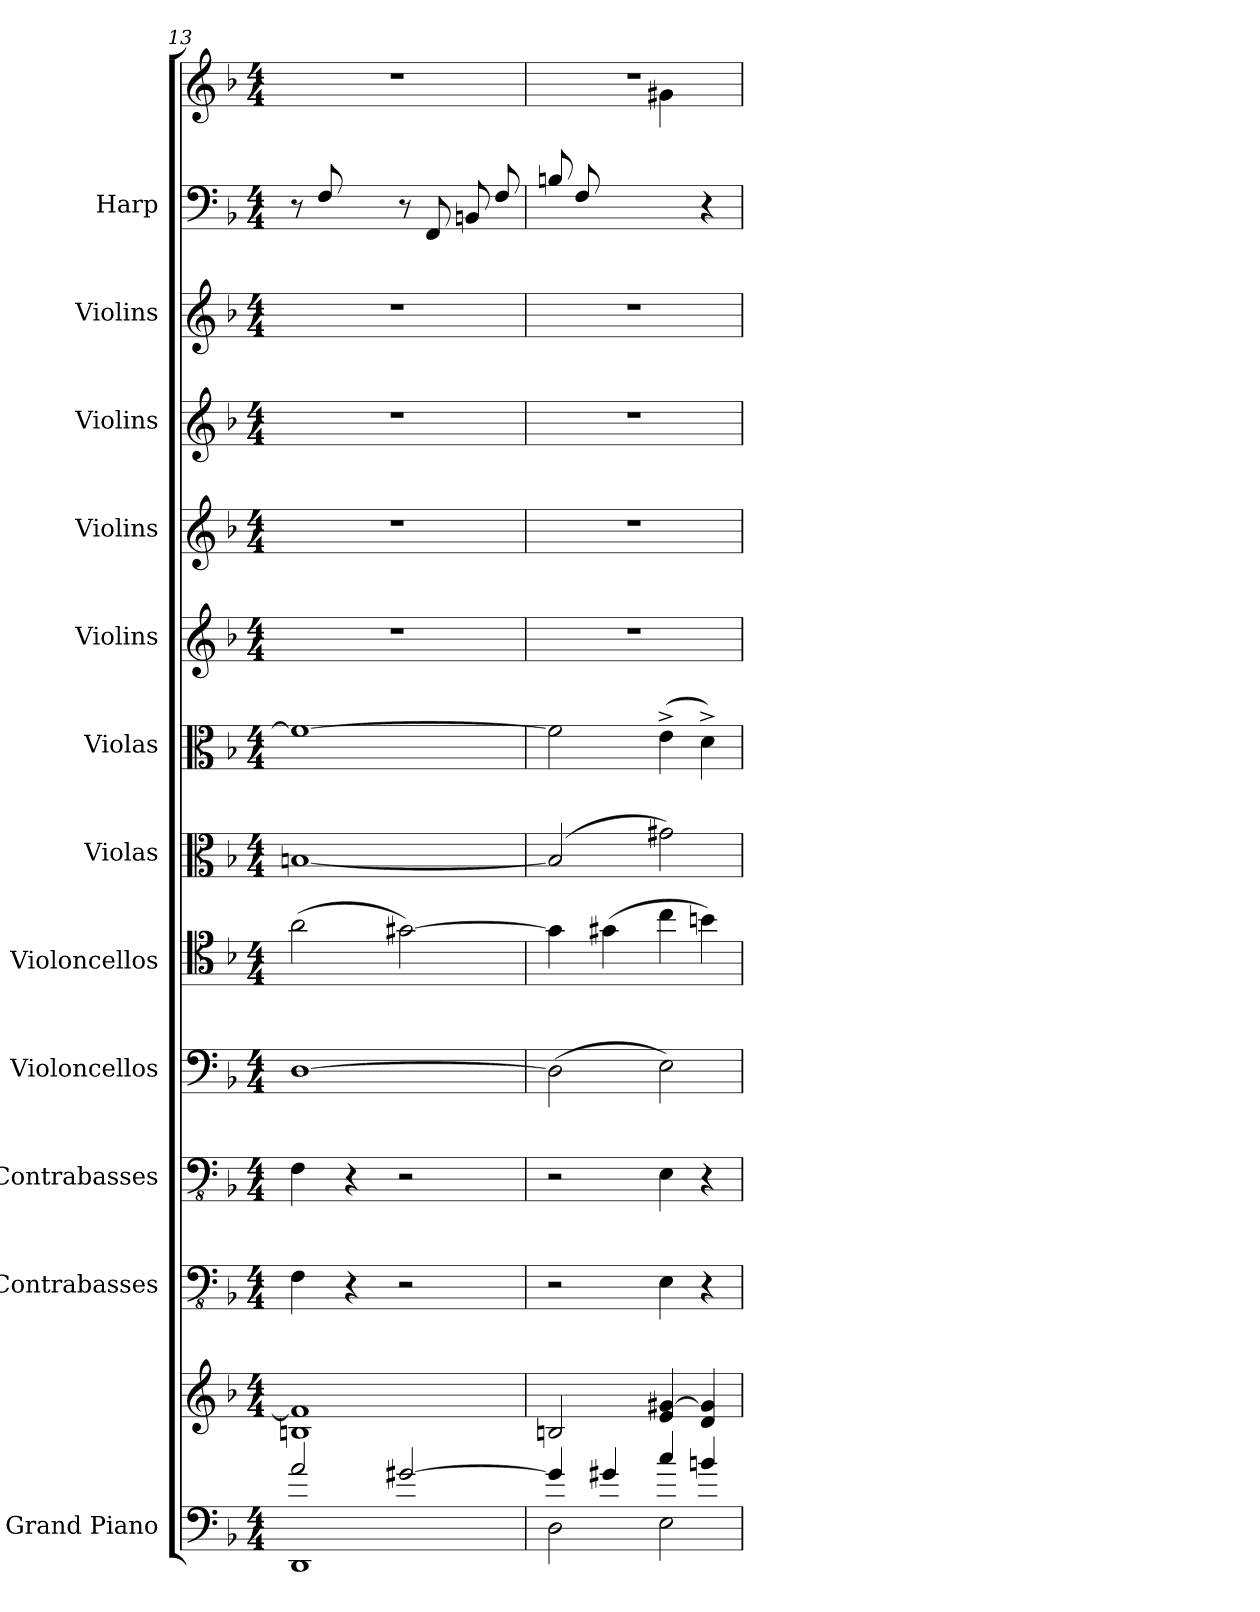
**kern	**kern	**kern	**kern	**kern	**kern	**kern	**kern	**kern	**kern	**kern	**kern	**kern	**kern
*part12	*part12	*part11	*part10	*part9	*part8	*part7	*part6	*part5	*part4	*part3	*part2	*part1	*part1
*staff14	*staff13	*staff12	*staff11	*staff10	*staff9	*staff8	*staff7	*staff6	*staff5	*staff4	*staff3	*staff2	*staff1
*I"Grand Piano	*	*I"Contrabasses	*I"Contrabasses	*I"Violoncellos	*I"Violoncellos	*I"Violas	*I"Violas	*I"Violins	*I"Violins	*I"Violins	*I"Violins	*I"Harp	*
*I'Pno.	*	*I'Cbs.	*I'Cbs.	*I'Vcs.	*I'Vcs.	*I'Vlas.	*I'Vlas.	*I'Vlns.	*I'Vlns.	*I'Vlns.	*I'Vlns.	*I'Hrp.	*
*clefF4	*clefG2	*clefFv4	*clefFv4	*clefF4	*clefC4	*clefC3	*clefC3	*clefG2	*clefG2	*clefG2	*clefG2	*clefF4	*clefG2
*k[b-]	*k[b-]	*k[b-]	*k[b-]	*k[b-]	*k[b-]	*k[b-]	*k[b-]	*k[b-]	*k[b-]	*k[b-]	*k[b-]	*k[b-]	*k[b-]
*M4/4	*M4/4	*M4/4	*M4/4	*M4/4	*M4/4	*M4/4	*M4/4	*M4/4	*M4/4	*M4/4	*M4/4	*M4/4	*M4/4
=13	=13	=13	=13	=13	=13	=13	=13	=13	=13	=13	=13	=13	=13
*^	*	*	*	*	*	*	*	*	*	*	*	*	*^
2a/	1DD	1Bn 1f]	4FF\	4FF\	[1D	(2a\	[1Bn	1f_	1r	1r	1r	1r	8r	1r	4ryy
.	.	.	.	.	.	.	.	.	.	.	.	.	8F/L	.	.
.	.	.	4r	4r	.	.	.	.	.	.	.	.	4ryy	.	8d\
.	.	.	.	.	.	.	.	.	.	.	.	.	.	.	8f\J
[2g#X/	.	.	2r	2r	.	[2g#X\)	.	.	.	.	.	.	8r	.	2ryy
.	.	.	.	.	.	.	.	.	.	.	.	.	8FF/L	.	.
.	.	.	.	.	.	.	.	.	.	.	.	.	8BBn/	.	.
.	.	.	.	.	.	.	.	.	.	.	.	.	8F/J	.	.
=14	=14	=14	=14	=14	=14	=14	=14	=14	=14	=14	=14	=14	=14	=14	=14
4g#/]	2D\	2Bn/	2r	2r	(2D\]	4g#\]	(2B/]	2f\]	1r	1r	1r	1r	8Bn/L	1r	4ryy
.	.	.	.	.	.	.	.	.	.	.	.	.	8F/	.	.
4g#X/	.	.	.	.	.	(4g#X\	.	.	.	.	.	.	2ryy	.	8d\
.	.	.	.	.	.	.	.	.	.	.	.	.	.	.	8f\J
4cc/	2E\	4e/ [4g#X/	4EE\	4EE\	2E\)	4cc\	2g#X\)	(4e^\	.	.	.	.	.	.	4g#X\
4bn/	.	4d/ 4g#/]	4r	4r	.	4bn\)	.	4d^\)	.	.	.	.	4r	.	4ryy
*v	*v	*	*	*	*	*	*	*	*	*	*	*	*	*v	*v
=	=	=	=	=	=	=	=	=	=	=	=	=	=
*-	*-	*-	*-	*-	*-	*-	*-	*-	*-	*-	*-	*-	*-
